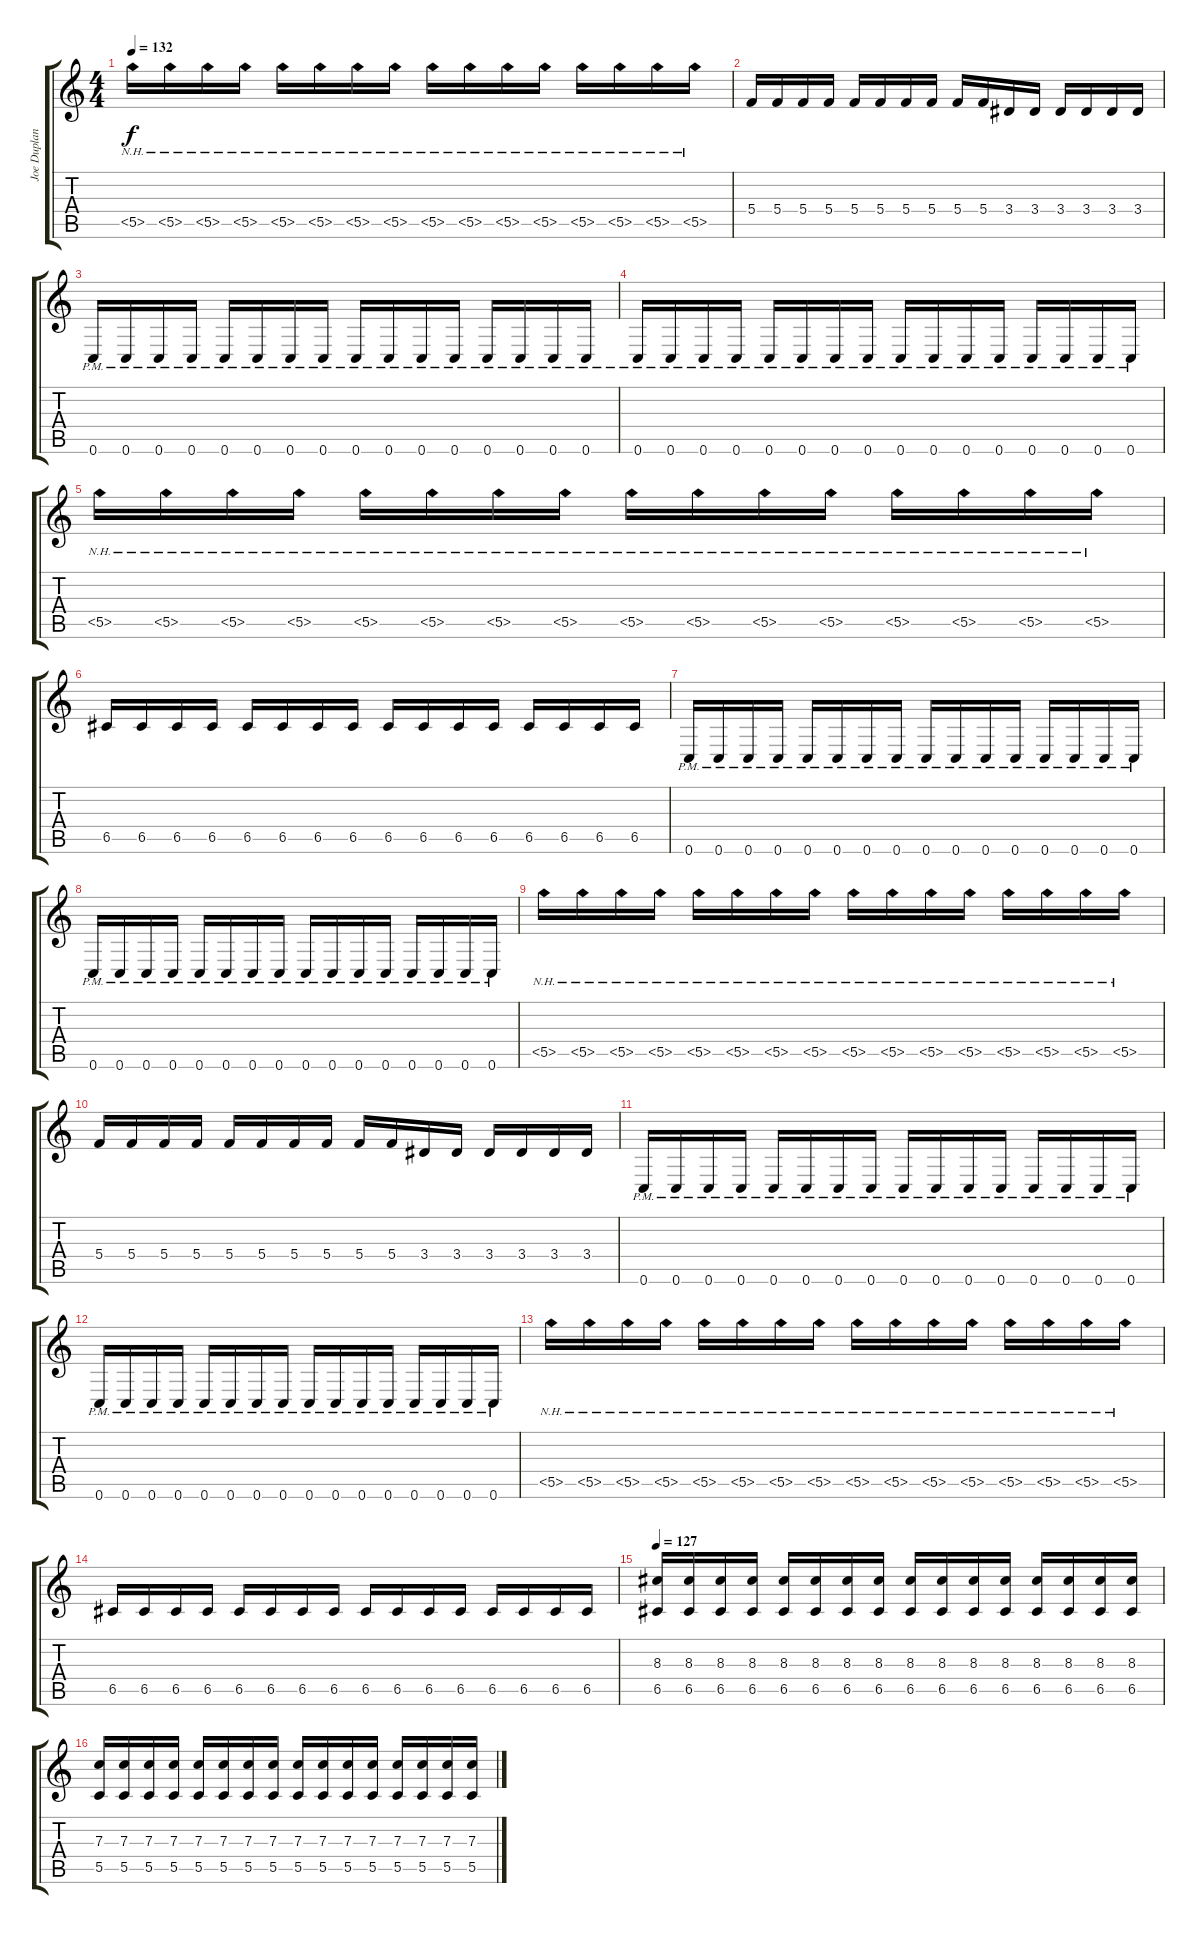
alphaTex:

\track ("Joe Duplantier" "Joe Duplan") {instrument distortionguitar}
\staff {score tabs}
\tuning (D4 A3 F3 C3 G2 C2) {hide}
\ts (4 4)
\tempo 132
\clef g2
\ks c
5.5{nh}.16{dy f} 5.5{nh}.16 5.5{nh}.16 5.5{nh}.16 5.5{nh}.16 5.5{nh}.16 5.5{nh}.16 5.5{nh}.16 5.5{nh}.16 5.5{nh}.16 5.5{nh}.16 5.5{nh}.16 5.5{nh}.16 5.5{nh}.16 5.5{nh}.16 5.5{nh}.16 |
5.4.16 5.4.16 5.4.16 5.4.16 5.4.16 5.4.16 5.4.16 5.4.16 5.4.16 5.4.16 3.4.16 3.4.16 3.4.16 3.4.16 3.4.16 3.4.16 |
0.6{pm}.16 0.6{pm}.16 0.6{pm}.16 0.6{pm}.16 0.6{pm}.16 0.6{pm}.16 0.6{pm}.16 0.6{pm}.16 0.6{pm}.16 0.6{pm}.16 0.6{pm}.16 0.6{pm}.16 0.6{pm}.16 0.6{pm}.16 0.6{pm}.16 0.6{pm}.16 |
0.6{pm}.16 0.6{pm}.16 0.6{pm}.16 0.6{pm}.16 0.6{pm}.16 0.6{pm}.16 0.6{pm}.16 0.6{pm}.16 0.6{pm}.16 0.6{pm}.16 0.6{pm}.16 0.6{pm}.16 0.6{pm}.16 0.6{pm}.16 0.6{pm}.16 0.6{pm}.16 |
5.5{nh}.16 5.5{nh}.16 5.5{nh}.16 5.5{nh}.16 5.5{nh}.16 5.5{nh}.16 5.5{nh}.16 5.5{nh}.16 5.5{nh}.16 5.5{nh}.16 5.5{nh}.16 5.5{nh}.16 5.5{nh}.16 5.5{nh}.16 5.5{nh}.16 5.5{nh}.16 |
6.5.16 6.5.16 6.5.16 6.5.16 6.5.16 6.5.16 6.5.16 6.5.16 6.5.16 6.5.16 6.5.16 6.5.16 6.5.16 6.5.16 6.5.16 6.5.16 |
0.6{pm}.16 0.6{pm}.16 0.6{pm}.16 0.6{pm}.16 0.6{pm}.16 0.6{pm}.16 0.6{pm}.16 0.6{pm}.16 0.6{pm}.16 0.6{pm}.16 0.6{pm}.16 0.6{pm}.16 0.6{pm}.16 0.6{pm}.16 0.6{pm}.16 0.6{pm}.16 |
0.6{pm}.16 0.6{pm}.16 0.6{pm}.16 0.6{pm}.16 0.6{pm}.16 0.6{pm}.16 0.6{pm}.16 0.6{pm}.16 0.6{pm}.16 0.6{pm}.16 0.6{pm}.16 0.6{pm}.16 0.6{pm}.16 0.6{pm}.16 0.6{pm}.16 0.6{pm}.16 |
5.5{nh}.16 5.5{nh}.16 5.5{nh}.16 5.5{nh}.16 5.5{nh}.16 5.5{nh}.16 5.5{nh}.16 5.5{nh}.16 5.5{nh}.16 5.5{nh}.16 5.5{nh}.16 5.5{nh}.16 5.5{nh}.16 5.5{nh}.16 5.5{nh}.16 5.5{nh}.16 |
5.4.16 5.4.16 5.4.16 5.4.16 5.4.16 5.4.16 5.4.16 5.4.16 5.4.16 5.4.16 3.4.16 3.4.16 3.4.16 3.4.16 3.4.16 3.4.16 |
0.6{pm}.16 0.6{pm}.16 0.6{pm}.16 0.6{pm}.16 0.6{pm}.16 0.6{pm}.16 0.6{pm}.16 0.6{pm}.16 0.6{pm}.16 0.6{pm}.16 0.6{pm}.16 0.6{pm}.16 0.6{pm}.16 0.6{pm}.16 0.6{pm}.16 0.6{pm}.16 |
0.6{pm}.16 0.6{pm}.16 0.6{pm}.16 0.6{pm}.16 0.6{pm}.16 0.6{pm}.16 0.6{pm}.16 0.6{pm}.16 0.6{pm}.16 0.6{pm}.16 0.6{pm}.16 0.6{pm}.16 0.6{pm}.16 0.6{pm}.16 0.6{pm}.16 0.6{pm}.16 |
5.5{nh}.16 5.5{nh}.16 5.5{nh}.16 5.5{nh}.16 5.5{nh}.16 5.5{nh}.16 5.5{nh}.16 5.5{nh}.16 5.5{nh}.16 5.5{nh}.16 5.5{nh}.16 5.5{nh}.16 5.5{nh}.16 5.5{nh}.16 5.5{nh}.16 5.5{nh}.16 |
6.5.16 6.5.16 6.5.16 6.5.16 6.5.16 6.5.16 6.5.16 6.5.16 6.5.16 6.5.16 6.5.16 6.5.16 6.5.16 6.5.16 6.5.16 6.5.16 |
\tempo 127
(8.3 6.5).16 (8.3 6.5).16 (8.3 6.5).16 (8.3 6.5).16 (8.3 6.5).16 (8.3 6.5).16 (8.3 6.5).16 (8.3 6.5).16 (8.3 6.5).16 (8.3 6.5).16 (8.3 6.5).16 (8.3 6.5).16 (8.3 6.5).16 (8.3 6.5).16 (8.3 6.5).16 (8.3 6.5).16 |
(7.3 5.5).16 (7.3 5.5).16 (7.3 5.5).16 (7.3 5.5).16 (7.3 5.5).16 (7.3 5.5).16 (7.3 5.5).16 (7.3 5.5).16 (7.3 5.5).16 (7.3 5.5).16 (7.3 5.5).16 (7.3 5.5).16 (7.3 5.5).16 (7.3 5.5).16 (7.3 5.5).16 (7.3 5.5).16
